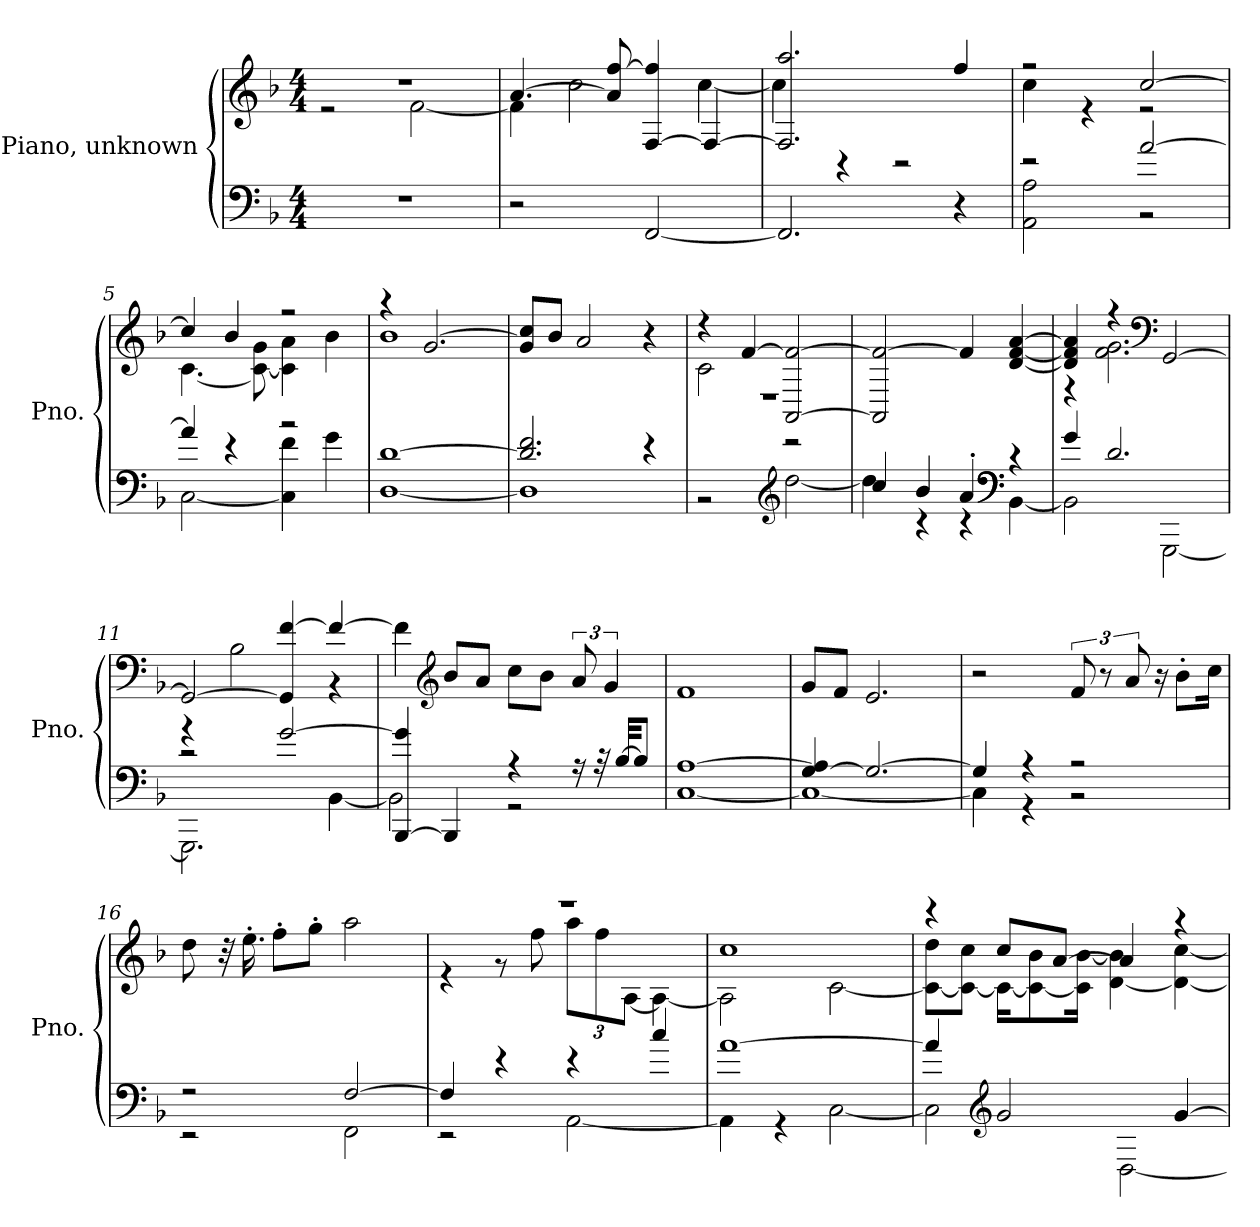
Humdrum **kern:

**kern	**kern
*part1	*part1
*staff2	*staff1
*I"Piano, unknown	*
*I'Pno.	*
*clefF4	*clefG2
*k[b-]	*k[b-]
*M4/4	*M4/4
*MM159	*MM159
=1	=1
*	*^
1r	1r	2r
.	.	[2f\
=2	=2	=2
2r	[4.a/	4f\]
.	.	2cc\
.	8a/] [8ff/	.
[2FF/	[4F/ 4ff/]	.
.	4F/_	[4cc\
=3	=3	=3
2.FF/]	2.F/] 2.aa/	4cc\]
.	.	4r
.	.	2r
4r	4ff/	.
=4	=4	=4
*^	*	*
2r	2AA\ 2A\	2r	4cc\
.	.	.	4r
[2a/	2r	[2cc/	2r
=5	=5	=5	=5
4a/]	[2C\	4cc/]	[4.c\
4r	.	4b-/	.
.	.	.	8c\_ 8g\
2r	4C\] 4f\	2r	4c\] 4a\
.	4g\	.	4b-\
=6	=6	=6	=6
[1d	[1D	4r	1b-
.	.	[2.g/	.
*	*	*v	*v
=7	=7	=7
2.d/] 2.f/	1D]	8g/] 8cc/L
.	.	8b-/J
.	.	2a/
4r	.	4r
!!LO:LB:g=z
=8	=8	=8
*	*	*^
1r	2r	4r	2c\
.	.	[4f/	.
*clefG2	*	*	*
.	[2dd\	[2AA/ 2f/_	2r
*	*	*v	*v
=9	=9	=9
4cc/	4dd\]	2AA/] 2f/_
4b-/	4r	.
4a'/	4r	4f/]
*clefF4	*	*
4r	[4BB-\	[4d/ [4f/ [4a/
=10	=10	=10
*	*	*^
4g/	2BB-\]	4d/] 4f/] 4a/]	4r
2.d/	.	4r	2.f\ 2.g\
*	*	*clefF4	*
.	[2GGG\	[2GG/	.
=11	=11	=11	=11
2r	2.GGG\]	2GG/_	4r
.	.	.	2B-\
[2g/	.	4GG/] [4f/	.
.	[4BB-\	4f/_	4r
*	*	*v	*v
=12	=12	=12
[4BBB-/ 4g/]	2BB-\]	4f\]
*	*	*clefG2
4BBB-/]	.	8b-/L
.	.	8a/J
4r	2r	8cc\L
.	.	8b-\J
16r	.	12a/
32r	.	.
.	.	6g/
[32B-/KKL	.	.
8B-/J]	.	.
=13	=13	=13
[1A	[1C	1f
=14	=14	=14
[4G/ 4A/]	1C_	8g/L
.	.	8f/J
2.G/_	.	2.e/
!!LO:LB:g=z
=15	=15	=15
4G/]	4C\]	2r
4r	4r	.
2r	2r	12f/
.	.	12r
.	.	12a/
.	.	16r
.	.	8b-'\L
.	.	16cc\Jk
=16	=16	=16
2r	2r	8dd\
.	.	32r
.	.	16.ee'\
.	.	8ff'\L
.	.	8gg'\J
[2F/	2FF\	2aa\
=17	=17	=17
*	*	*^
4F/]	2r	1r	4r
4r	.	.	8r
.	.	.	8ff\
*	*	*	*Xbrackettup
4r	[2AA\	.	12aa\L
.	.	.	12ff\
.	.	.	[12A\J
4cc/	.	.	4A\_
=18	=18	=18	=18
[1a	4AA\]	1cc	2A\]
.	4r	.	.
.	[2C\	.	[2c\
=19	=19	=19	=19
4a/]	2C\]	4r	8c\_ 8dd\L
.	.	.	8c\_ 8cc\J
*clefG2	*	*	*
2g/	.	8cc/L	16c\KL_
.	.	.	8c\_ 8b-\
.	.	[8a/J	.
.	.	.	16c\] [16b-\Jk
.	[2D\	4a/]	[4d\ 4b-\]
[4g/	.	4r	4d\_ [4cc\
*v	*v	*	*
*	*v	*v
=	=
*-	*-
